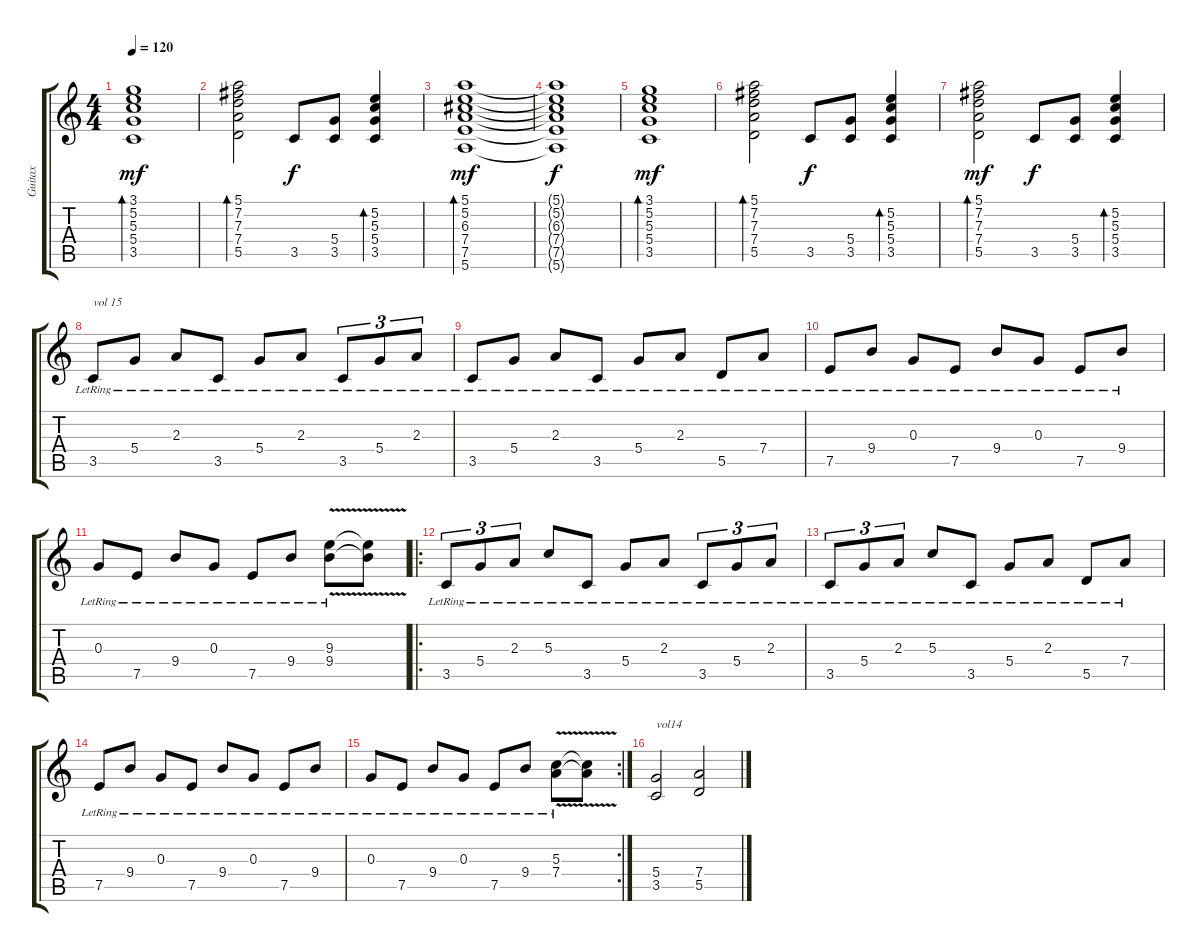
\track ("Guitax" "Guitax") {instrument acousticguitarsteel}
\staff {score tabs}
\tuning (E4 B3 G3 D3 A2 E2) {hide}
\ts (4 4)
\tempo 120
\clef g2
\ks c
(3.1 5.2 5.3 5.4 3.5).1{bd 480 dy mf} |
(5.1 7.2 7.3 7.4 5.5).2{bd 480} 3.5.8{dy f} (5.4 3.5).8 (5.2 5.3 5.4 3.5).4{bd 480} |
(5.1 5.2 6.3 7.4 7.5 5.6).1{bd 480 dy mf} |
(5.1{t} 5.2{t} 6.3{t} 7.4{t} 7.5{t} 5.6{t}).1{dy f} |
(3.1 5.2 5.3 5.4 3.5).1{bd 480 dy mf} |
(5.1 7.2 7.3 7.4 5.5).2{bd 480} 3.5.8{dy f} (5.4 3.5).8 (5.2 5.3 5.4 3.5).4{bd 480} |
(5.1 7.2 7.3 7.4 5.5).2{bd 480 dy mf} 3.5.8{dy f} (5.4 3.5).8 (5.2 5.3 5.4 3.5).4{bd 480} |
3.5{lr}.8{txt "vol 15" volume 15} 5.4{lr}.8 2.3{lr}.8 3.5{lr}.8 5.4{lr}.8 2.3{lr}.8 3.5{lr}.8{tu (3 2)} 5.4{lr}.8{tu (3 2)} 2.3{lr}.8{tu (3 2)} |
3.5{lr}.8 5.4{lr}.8 2.3{lr}.8 3.5{lr}.8 5.4{lr}.8 2.3{lr}.8 5.5{lr}.8 7.4{lr}.8 |
7.5{lr}.8 9.4{lr}.8 0.3{lr}.8 7.5{lr}.8 9.4{lr}.8 0.3{lr}.8 7.5{lr}.8 9.4{lr}.8 |
0.3{lr}.8 7.5{lr}.8 9.4{lr}.8 0.3{lr}.8 7.5{lr}.8 9.4{lr}.8 (9.3{lr} 9.4{v}).8 (9.3{t} 9.4{t}).8 |
\ro
3.5{lr}.8{tu (3 2)} 5.4{lr}.8{tu (3 2)} 2.3{lr}.8{tu (3 2)} 5.3{lr}.8 3.5{lr}.8 5.4{lr}.8 2.3{lr}.8 3.5{lr}.8{tu (3 2)} 5.4{lr}.8{tu (3 2)} 2.3{lr}.8{tu (3 2)} |
3.5{lr}.8{tu (3 2)} 5.4{lr}.8{tu (3 2)} 2.3{lr}.8{tu (3 2)} 5.3{lr}.8 3.5{lr}.8 5.4{lr}.8 2.3{lr}.8 5.5{lr}.8 7.4{lr}.8 |
7.5{lr}.8 9.4{lr}.8 0.3{lr}.8 7.5{lr}.8 9.4{lr}.8 0.3{lr}.8 7.5{lr}.8 9.4{lr}.8 |
\rc 2
0.3{lr}.8 7.5{lr}.8 9.4{lr}.8 0.3{lr}.8 7.5{lr}.8 9.4{lr}.8 (5.3{lr} 7.4{v}).8 (5.3{t} 7.4{t}).8 |
(5.4 3.5).2{txt "vol14" volume 14} (7.4 5.5).2
